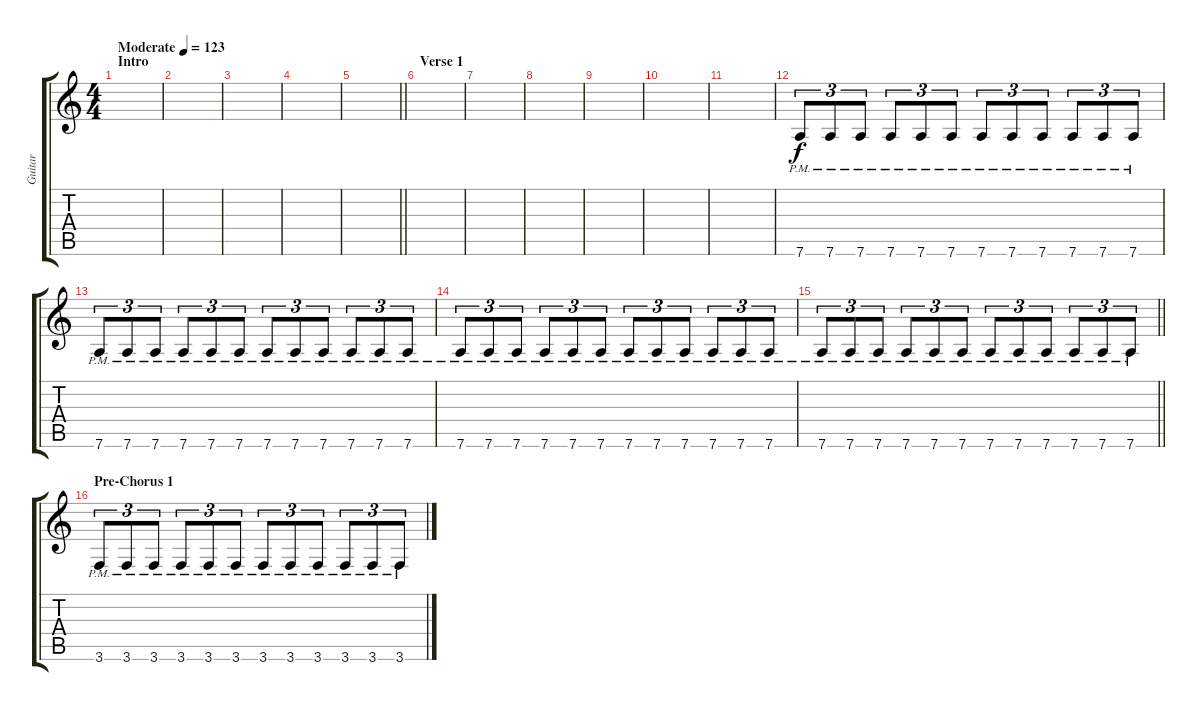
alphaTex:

\track ("Guitar" "Guitar") {instrument distortionguitar}
\staff {score tabs}
\tuning (E4 B3 G3 D3 A2 D2) {hide}
\ts (4 4)
\section ("" "Intro")
\tempo (123 "Moderate")
\clef g2
\ks c
|
|
|
|
\barLineRight lightlight
|
\section ("" "Verse 1")
|
|
|
|
|
|
7.6{pm}.8{tu (3 2)} 7.6{pm}.8{tu (3 2)} 7.6{pm}.8{tu (3 2)} 7.6{pm}.8{tu (3 2)} 7.6{pm}.8{tu (3 2)} 7.6{pm}.8{tu (3 2)} 7.6{pm}.8{tu (3 2)} 7.6{pm}.8{tu (3 2)} 7.6{pm}.8{tu (3 2)} 7.6{pm}.8{tu (3 2)} 7.6{pm}.8{tu (3 2)} 7.6{pm}.8{tu (3 2)} |
7.6{pm}.8{tu (3 2)} 7.6{pm}.8{tu (3 2)} 7.6{pm}.8{tu (3 2)} 7.6{pm}.8{tu (3 2)} 7.6{pm}.8{tu (3 2)} 7.6{pm}.8{tu (3 2)} 7.6{pm}.8{tu (3 2)} 7.6{pm}.8{tu (3 2)} 7.6{pm}.8{tu (3 2)} 7.6{pm}.8{tu (3 2)} 7.6{pm}.8{tu (3 2)} 7.6{pm}.8{tu (3 2)} |
7.6{pm}.8{tu (3 2)} 7.6{pm}.8{tu (3 2)} 7.6{pm}.8{tu (3 2)} 7.6{pm}.8{tu (3 2)} 7.6{pm}.8{tu (3 2)} 7.6{pm}.8{tu (3 2)} 7.6{pm}.8{tu (3 2)} 7.6{pm}.8{tu (3 2)} 7.6{pm}.8{tu (3 2)} 7.6{pm}.8{tu (3 2)} 7.6{pm}.8{tu (3 2)} 7.6{pm}.8{tu (3 2)} |
\barLineRight lightlight
7.6{pm}.8{tu (3 2)} 7.6{pm}.8{tu (3 2)} 7.6{pm}.8{tu (3 2)} 7.6{pm}.8{tu (3 2)} 7.6{pm}.8{tu (3 2)} 7.6{pm}.8{tu (3 2)} 7.6{pm}.8{tu (3 2)} 7.6{pm}.8{tu (3 2)} 7.6{pm}.8{tu (3 2)} 7.6{pm}.8{tu (3 2)} 7.6{pm}.8{tu (3 2)} 7.6{pm}.8{tu (3 2)} |
\section ("" "Pre-Chorus 1")
3.6{pm}.8{tu (3 2)} 3.6{pm}.8{tu (3 2)} 3.6{pm}.8{tu (3 2)} 3.6{pm}.8{tu (3 2)} 3.6{pm}.8{tu (3 2)} 3.6{pm}.8{tu (3 2)} 3.6{pm}.8{tu (3 2)} 3.6{pm}.8{tu (3 2)} 3.6{pm}.8{tu (3 2)} 3.6{pm}.8{tu (3 2)} 3.6{pm}.8{tu (3 2)} 3.6{pm}.8{tu (3 2)}
